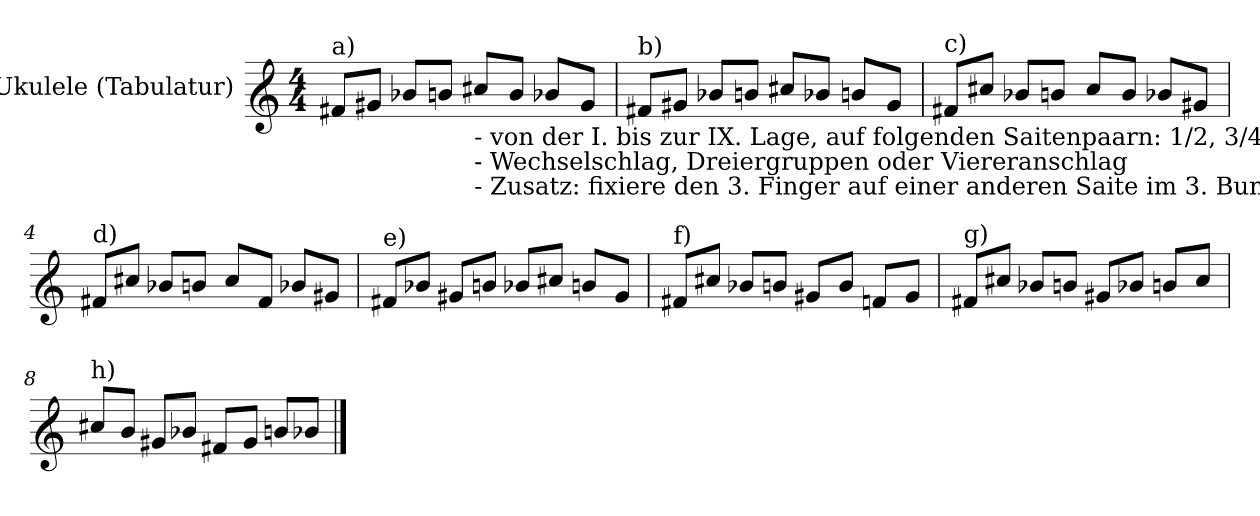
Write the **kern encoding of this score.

**kern
*part1
*staff1
*I"Ukulele (Tabulatur)
*I'Uk.
*stria6
*
*k[]
*M4/4
=1
!LO:TX:a:t=a)
8f#L
8g#J
8b-L
8bJ
!LO:TX:b:t=- von der I. bis zur IX. Lage, auf folgenden Saitenpaarn&colon; 1/2, 3/4, 4/5, 5/6
!LO:TX:b:t=- Wechselschlag, Dreiergruppen oder Viereranschlag
!LO:TX:b:t=- Zusatz&colon; fixiere den 3. Finger auf einer anderen Saite im 3. Bund
8cc#L
8bJ
8b-L
8g#J
=2
!LO:TX:a:t=b)
8f#L
8g#J
8b-L
8bJ
8cc#L
8b-J
8bL
8g#J
=3
!LO:TX:a:t=c)
8f#L
8cc#J
8b-L
8bJ
8cc#L
8bJ
8b-L
8g#J
=4
!LO:TX:a:t=d)
8f#L
8cc#J
8b-L
8bJ
8cc#L
8f#J
8b-L
8g#J
!!LO:LB:g=z
=5
!LO:TX:a:t=e)
8f#L
8b-J
8g#L
8bJ
8b-L
8cc#J
8bL
8g#J
=6
!LO:TX:a:t=f)
8f#L
8cc#J
8b-L
8bJ
8g#L
8bJ
8fL
8g#J
=7
!LO:TX:a:t=g)
8f#L
8cc#J
8b-L
8bJ
8g#L
8b-J
8bL
8cc#J
=8
!LO:TX:a:t=h)
8cc#L
8bJ
8g#L
8b-J
8f#L
8g#J
8bL
8b-J
==
*-
